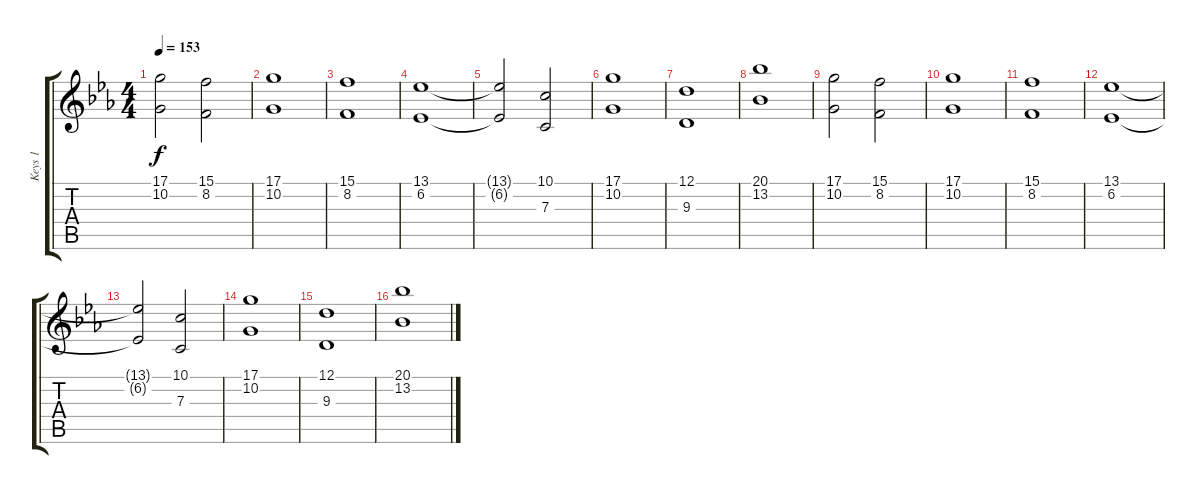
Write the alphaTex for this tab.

\track ("Keys 1" "Keys 1") {instrument lead2sawtooth}
\staff {score tabs}
\tuning (D4 A3 F3 C3 G2 C2) {hide}
\ts (4 4)
\tempo 153
\clef g2
\ks cminor
(17.1 10.2).2{dy f} (15.1 8.2).2 |
(17.1 10.2).1 |
(15.1 8.2).1 |
(13.1 6.2).1 |
(13.1{t} 6.2{t}).2 (10.1 7.3).2 |
(17.1 10.2).1 |
(12.1 9.3).1 |
(20.1 13.2).1 |
(17.1 10.2).2 (15.1 8.2).2 |
(17.1 10.2).1 |
(15.1 8.2).1 |
(13.1 6.2).1 |
(13.1{t} 6.2{t}).2 (10.1 7.3).2 |
(17.1 10.2).1 |
(12.1 9.3).1 |
(20.1 13.2).1
